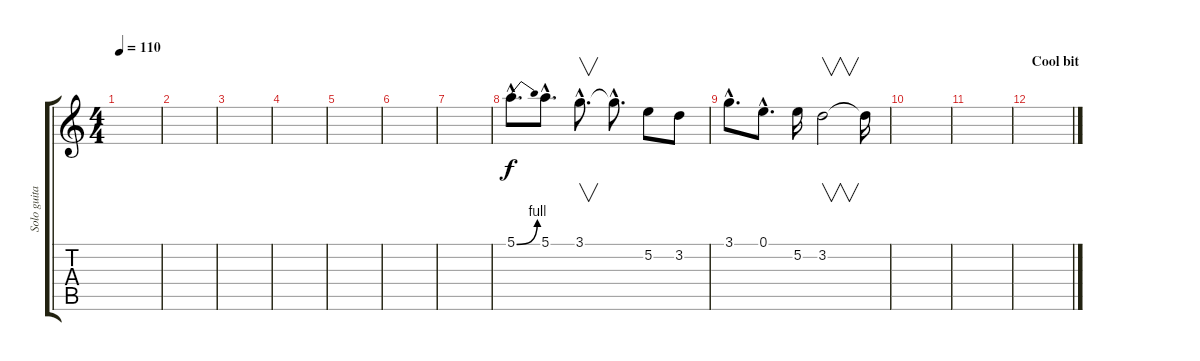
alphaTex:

\track ("Solo guitar" "Solo guita") {instrument overdrivenguitar}
\staff {score tabs}
\tuning (E4 B3 G3 D3 A2 E2) {hide}
\ts (4 4)
\tempo 110
\clef g2
\ks c
|
|
|
|
|
|
|
5.1{be (bend 0 0 60 4) hac}.8{d} 5.1{hac}.8{d} 3.1{hac}.8{v d} 3.1{hac t}.8{d} 5.2.8 3.2.8 |
3.1{hac}.8{d} 0.1{hac}.8{d} 5.2.16 3.2.2{v} 3.2{t}.16 |
|
|
\section ("" "Cool bit")
